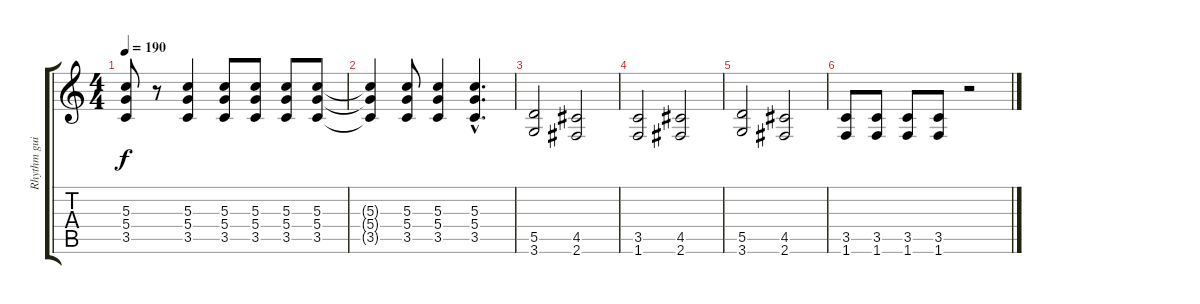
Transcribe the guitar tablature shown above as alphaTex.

\track ("Rhythm guitar" "Rhythm gui") {instrument distortionguitar}
\staff {score tabs}
\tuning (E4 B3 G3 D3 A2 E2) {hide}
\ts (4 4)
\tempo 190
\clef g2
\ks c
(5.3 5.4 3.5).8{dy f} r.8 (5.3 5.4 3.5).4 (5.3 5.4 3.5).8 (5.3 5.4 3.5).8 (5.3 5.4 3.5).8 (5.3 5.4 3.5).8 |
(5.3{t} 5.4{t} 3.5{t}).4 (5.3 5.4 3.5).8 (5.3 5.4 3.5).4 (5.3{hac} 5.4{hac} 3.5{hac}).4{d} |
(5.5 3.6).2 (4.5 2.6).2 |
(3.5 1.6).2 (4.5 2.6).2 |
(5.5 3.6).2 (4.5 2.6).2 |
(3.5 1.6).8 (3.5 1.6).8 (3.5 1.6).8 (3.5 1.6).8 r.2
